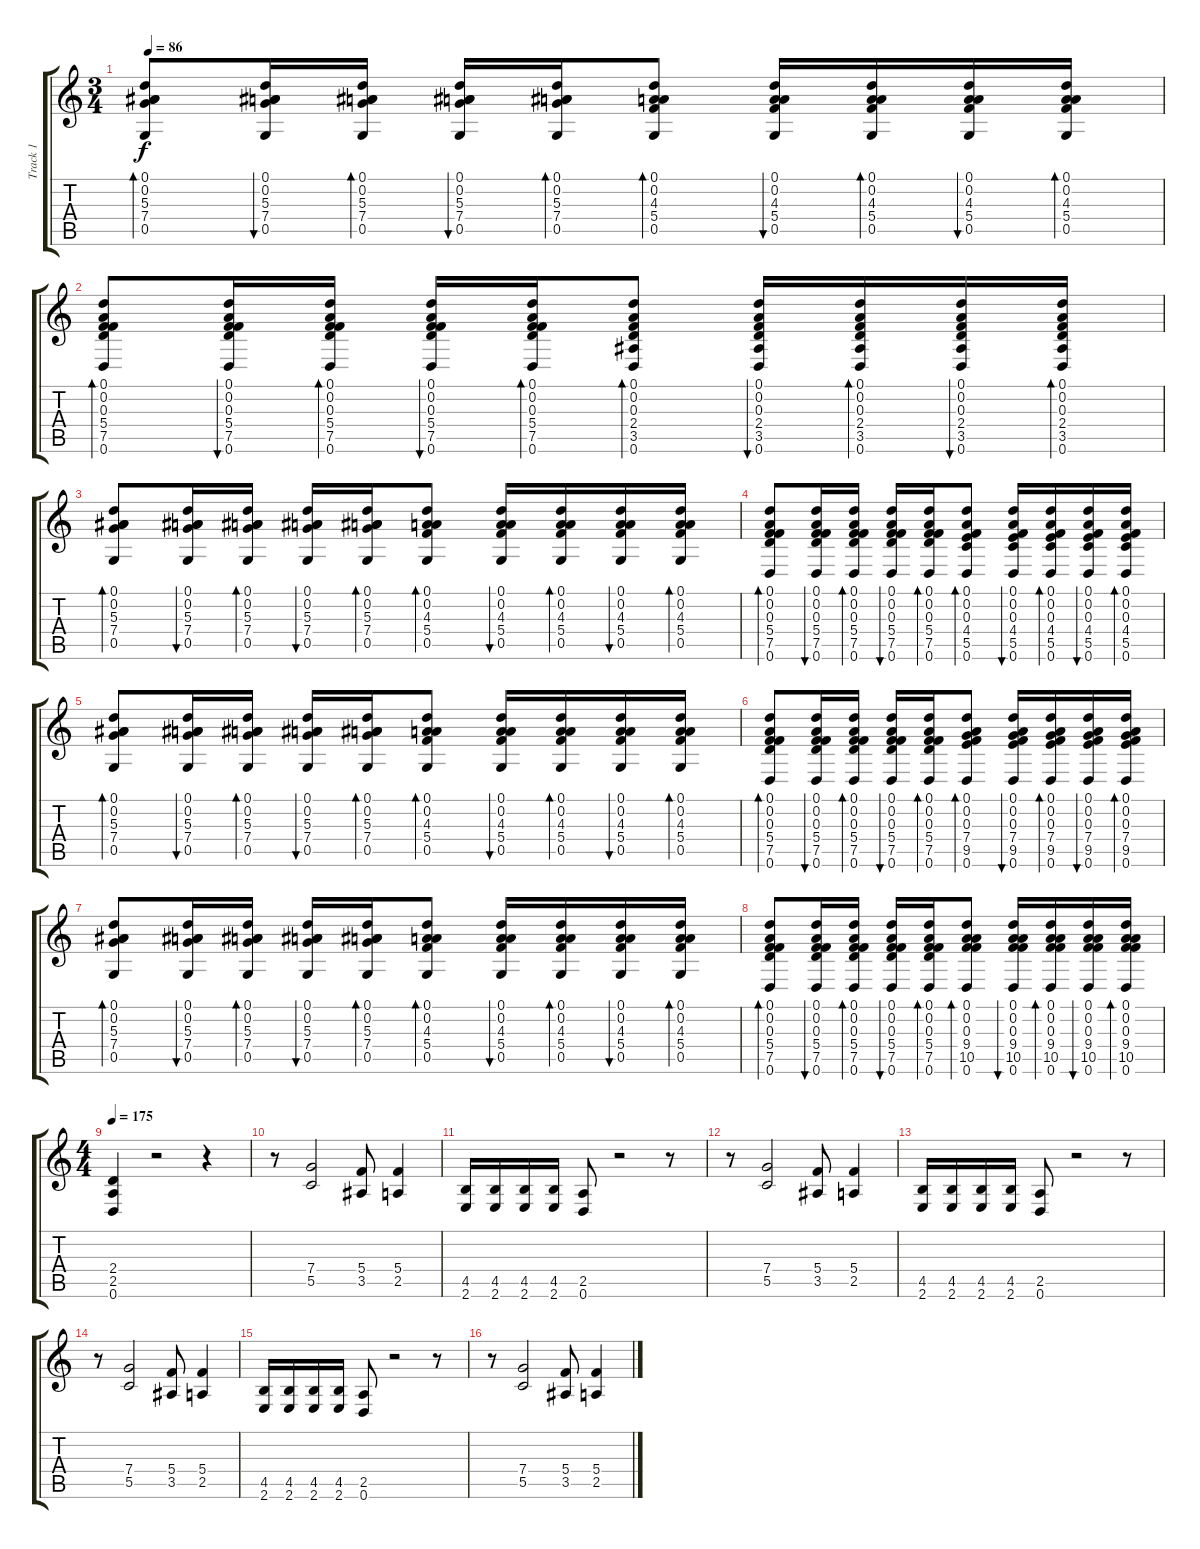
\track ("Track 1" "Track 1") {instrument distortionguitar}
\staff {score tabs}
\tuning (D4 A3 F3 C3 G2 D2) {hide}
\ts (3 4)
\tempo 86
\clef g2
\ks c
(0.1 0.2 5.3 7.4 0.5).8{bd 60 dy f volume 12 instrument acousticguitarsteel} (0.1 0.2 5.3 7.4 0.5).16{bu 60} (0.1 0.2 5.3 7.4 0.5).16{bd 60} (0.1 0.2 5.3 7.4 0.5).16{bu 60} (0.1 0.2 5.3 7.4 0.5).16{bd 60} (0.1 0.2 4.3 5.4 0.5).8{bd 60} (0.1 0.2 4.3 5.4 0.5).16{bu 60} (0.1 0.2 4.3 5.4 0.5).16{bd 60} (0.1 0.2 4.3 5.4 0.5).16{bu 60} (0.1 0.2 4.3 5.4 0.5).16{bd 60} |
(0.1 0.2 0.3 5.4 7.5 0.6).8{bd 60} (0.1 0.2 0.3 5.4 7.5 0.6).16{bu 60} (0.1 0.2 0.3 5.4 7.5 0.6).16{bd 60} (0.1 0.2 0.3 5.4 7.5 0.6).16{bu 60} (0.1 0.2 0.3 5.4 7.5 0.6).16{bd 60} (0.1 0.2 0.3 2.4 3.5 0.6).8{bd 60} (0.1 0.2 0.3 2.4 3.5 0.6).16{bu 60} (0.1 0.2 0.3 2.4 3.5 0.6).16{bd 60} (0.1 0.2 0.3 2.4 3.5 0.6).16{bu 60} (0.1 0.2 0.3 2.4 3.5 0.6).16{bd 60} |
(0.1 0.2 5.3 7.4 0.5).8{bd 60} (0.1 0.2 5.3 7.4 0.5).16{bu 60} (0.1 0.2 5.3 7.4 0.5).16{bd 60} (0.1 0.2 5.3 7.4 0.5).16{bu 60} (0.1 0.2 5.3 7.4 0.5).16{bd 60} (0.1 0.2 4.3 5.4 0.5).8{bd 60} (0.1 0.2 4.3 5.4 0.5).16{bu 60} (0.1 0.2 4.3 5.4 0.5).16{bd 60} (0.1 0.2 4.3 5.4 0.5).16{bu 60} (0.1 0.2 4.3 5.4 0.5).16{bd 60} |
(0.1 0.2 0.3 5.4 7.5 0.6).8{bd 60} (0.1 0.2 0.3 5.4 7.5 0.6).16{bu 60} (0.1 0.2 0.3 5.4 7.5 0.6).16{bd 60} (0.1 0.2 0.3 5.4 7.5 0.6).16{bu 60} (0.1 0.2 0.3 5.4 7.5 0.6).16{bd 60} (0.1 0.2 0.3 4.4 5.5 0.6).8{bd 60} (0.1 0.2 0.3 4.4 5.5 0.6).16{bu 60} (0.1 0.2 0.3 4.4 5.5 0.6).16{bd 60} (0.1 0.2 0.3 4.4 5.5 0.6).16{bu 60} (0.1 0.2 0.3 4.4 5.5 0.6).16{bd 60} |
(0.1 0.2 5.3 7.4 0.5).8{bd 60} (0.1 0.2 5.3 7.4 0.5).16{bu 60} (0.1 0.2 5.3 7.4 0.5).16{bd 60} (0.1 0.2 5.3 7.4 0.5).16{bu 60} (0.1 0.2 5.3 7.4 0.5).16{bd 60} (0.1 0.2 4.3 5.4 0.5).8{bd 60} (0.1 0.2 4.3 5.4 0.5).16{bu 60} (0.1 0.2 4.3 5.4 0.5).16{bd 60} (0.1 0.2 4.3 5.4 0.5).16{bu 60} (0.1 0.2 4.3 5.4 0.5).16{bd 60} |
(0.1 0.2 0.3 5.4 7.5 0.6).8{bd 60} (0.1 0.2 0.3 5.4 7.5 0.6).16{bu 60} (0.1 0.2 0.3 5.4 7.5 0.6).16{bd 60} (0.1 0.2 0.3 5.4 7.5 0.6).16{bu 60} (0.1 0.2 0.3 5.4 7.5 0.6).16{bd 60} (0.1 0.2 0.3 7.4 9.5 0.6).8{bd 60} (0.1 0.2 0.3 7.4 9.5 0.6).16{bu 60} (0.1 0.2 0.3 7.4 9.5 0.6).16{bd 60} (0.1 0.2 0.3 7.4 9.5 0.6).16{bu 60} (0.1 0.2 0.3 7.4 9.5 0.6).16{bd 60} |
(0.1 0.2 5.3 7.4 0.5).8{bd 60} (0.1 0.2 5.3 7.4 0.5).16{bu 60} (0.1 0.2 5.3 7.4 0.5).16{bd 60} (0.1 0.2 5.3 7.4 0.5).16{bu 60} (0.1 0.2 5.3 7.4 0.5).16{bd 60} (0.1 0.2 4.3 5.4 0.5).8{bd 60} (0.1 0.2 4.3 5.4 0.5).16{bu 60} (0.1 0.2 4.3 5.4 0.5).16{bd 60} (0.1 0.2 4.3 5.4 0.5).16{bu 60} (0.1 0.2 4.3 5.4 0.5).16{bd 60} |
(0.1 0.2 0.3 5.4 7.5 0.6).8{bd 60} (0.1 0.2 0.3 5.4 7.5 0.6).16{bu 60} (0.1 0.2 0.3 5.4 7.5 0.6).16{bd 60} (0.1 0.2 0.3 5.4 7.5 0.6).16{bu 60} (0.1 0.2 0.3 5.4 7.5 0.6).16{bd 60} (0.1 0.2 0.3 9.4 10.5 0.6).8{bd 60} (0.1 0.2 0.3 9.4 10.5 0.6).16{bu 60} (0.1 0.2 0.3 9.4 10.5 0.6).16{bd 60} (0.1 0.2 0.3 9.4 10.5 0.6).16{bu 60} (0.1 0.2 0.3 9.4 10.5 0.6).16{bd 60} |
\ts (4 4)
\tempo 175
(2.4 2.5 0.6).4{instrument distortionguitar} r.2 r.4 |
r.8 (7.4 5.5).2 (5.4 3.5).8 (5.4 2.5).4 |
(4.5 2.6).16 (4.5 2.6).16 (4.5 2.6).16 (4.5 2.6).16 (2.5 0.6).8 r.2 r.8 |
r.8 (7.4 5.5).2 (5.4 3.5).8 (5.4 2.5).4 |
(4.5 2.6).16 (4.5 2.6).16 (4.5 2.6).16 (4.5 2.6).16 (2.5 0.6).8 r.2 r.8 |
r.8 (7.4 5.5).2 (5.4 3.5).8 (5.4 2.5).4 |
(4.5 2.6).16 (4.5 2.6).16 (4.5 2.6).16 (4.5 2.6).16 (2.5 0.6).8 r.2 r.8 |
r.8 (7.4 5.5).2 (5.4 3.5).8 (5.4 2.5).4
